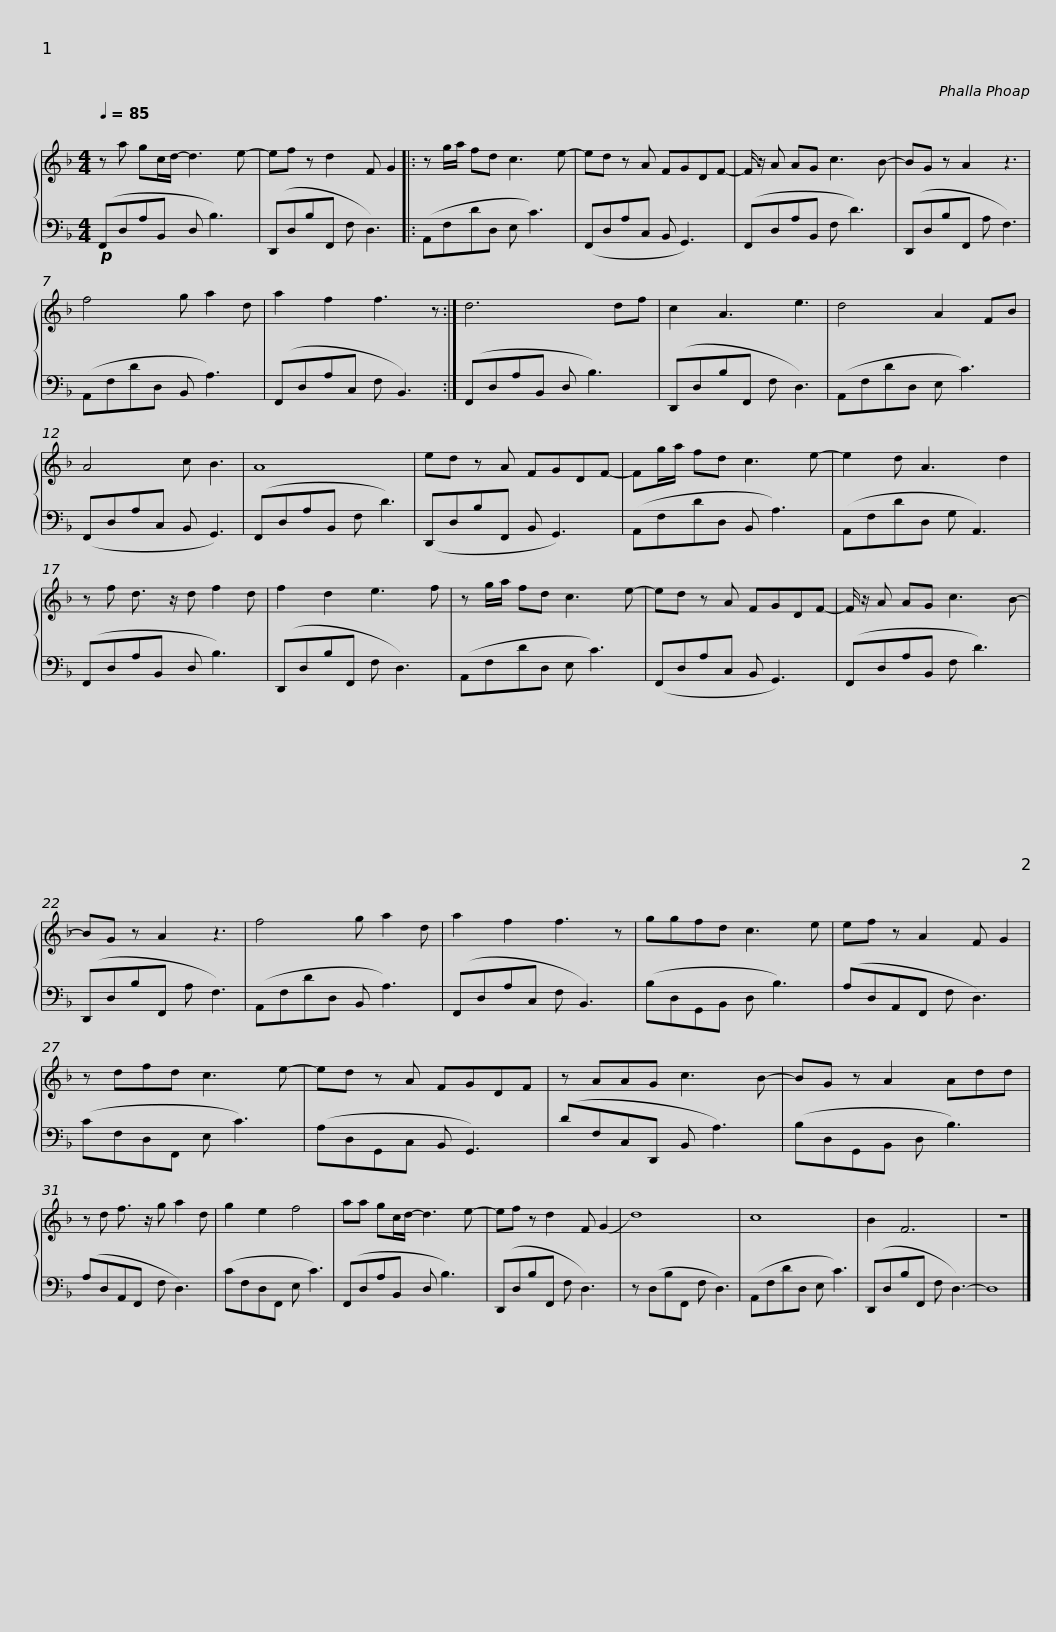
X:1
%%score { 1 | 2 }
L:1/8
Q:1/4=85
M:4/4
I:linebreak $
K:F
V:1 treble
V:2 bass
V:1
 z a gc/d/- d3 e- | ef z d2 F G2 |: z g/a/ fd c3 e- | ed z A FGDF- |$ F/ z/ A AG c3 B- | %5
 BG z A2 z3 | f4 g a2 d | a2 f2 f3 z :|$ d6 df | c2 A3 e3 | %10
 d4 A2 FB | A4 c B3 |$ A8 | ed z A FGDF- | Fg/a/ fd c3 e- | %15
 e2 d A3 d2 |$ z f d3/2 z/ d f2 d | f2 d2 e3 f | z g/a/ fd c3 e- | ed z A FGDF- |$ %20
 F/ z/ A AG c3 B- | BG z A2 z3 | f4 g a2 d | a2 f2 f3 z |$ ggfd c3 e | %25
 ef z A2 F G2 | z dfd c3 e- | ed z A FGDF |$ z AAG c3 B- | BG z A2 Add | %30
 z d f3/2 z/ g a2 d | g2 e2 f4 |$ aa gc/d/- d3 e- | ef z d2 F (G2 |$ d8) | %35
 c8 | B2 F6 | z8 |] %38
V:2
!p! (F,,D,A,B,, D, B,3) | (D,,D,B,F,, F, D,3) |: (A,,F,DD, E, C3) | (F,,D,A,C, B,, G,,3) |$ (F,,D,A,B,, F, D3) | %5
 (D,,D,B,F,, A, F,3) | (A,,F,DD, B,, A,3) | (F,,D,A,C, F, B,,3) :|$ (F,,D,A,B,, D, B,3) | (D,,D,B,F,, F, D,3) | %10
 (A,,F,DD, E, C3) | (F,,D,A,C, B,, G,,3) |$ (F,,D,A,B,, F, D3) | (D,,D,B,F,, B,, G,,3) | (A,,F,DD, B,, A,3) | %15
 (A,,F,DD, G, A,,3) |$ (F,,D,A,B,, D, B,3) | (D,,D,B,F,, F, D,3) | (A,,F,DD, E, C3) | (F,,D,A,C, B,, G,,3) |$ %20
 (F,,D,A,B,, F, D3) | (D,,D,B,F,, A, F,3) | (A,,F,DD, B,, A,3) | (F,,D,A,C, F, B,,3) |$ (B,D,G,,B,, D, B,3) | %25
 (A,D,A,,F,, F, D,3) | (CF,D,F,, E, C3) | (A,D,G,,C, B,, G,,3) |$ (DF,C,D,, B,, A,3) | (B,D,G,,B,, D, B,3) | %30
 (A,D,A,,F,, F, D,3) | (CF,D,F,, E, C3) |$ (F,,D,A,B,, D, B,3) | (D,,D,B,F,, F, D,3) |$ z (D,B,F,, F, D,3) | %35
 (A,,F,DD, E, C3) | (D,,D,B,F,, F, D,3-) | D,8 |] %38
